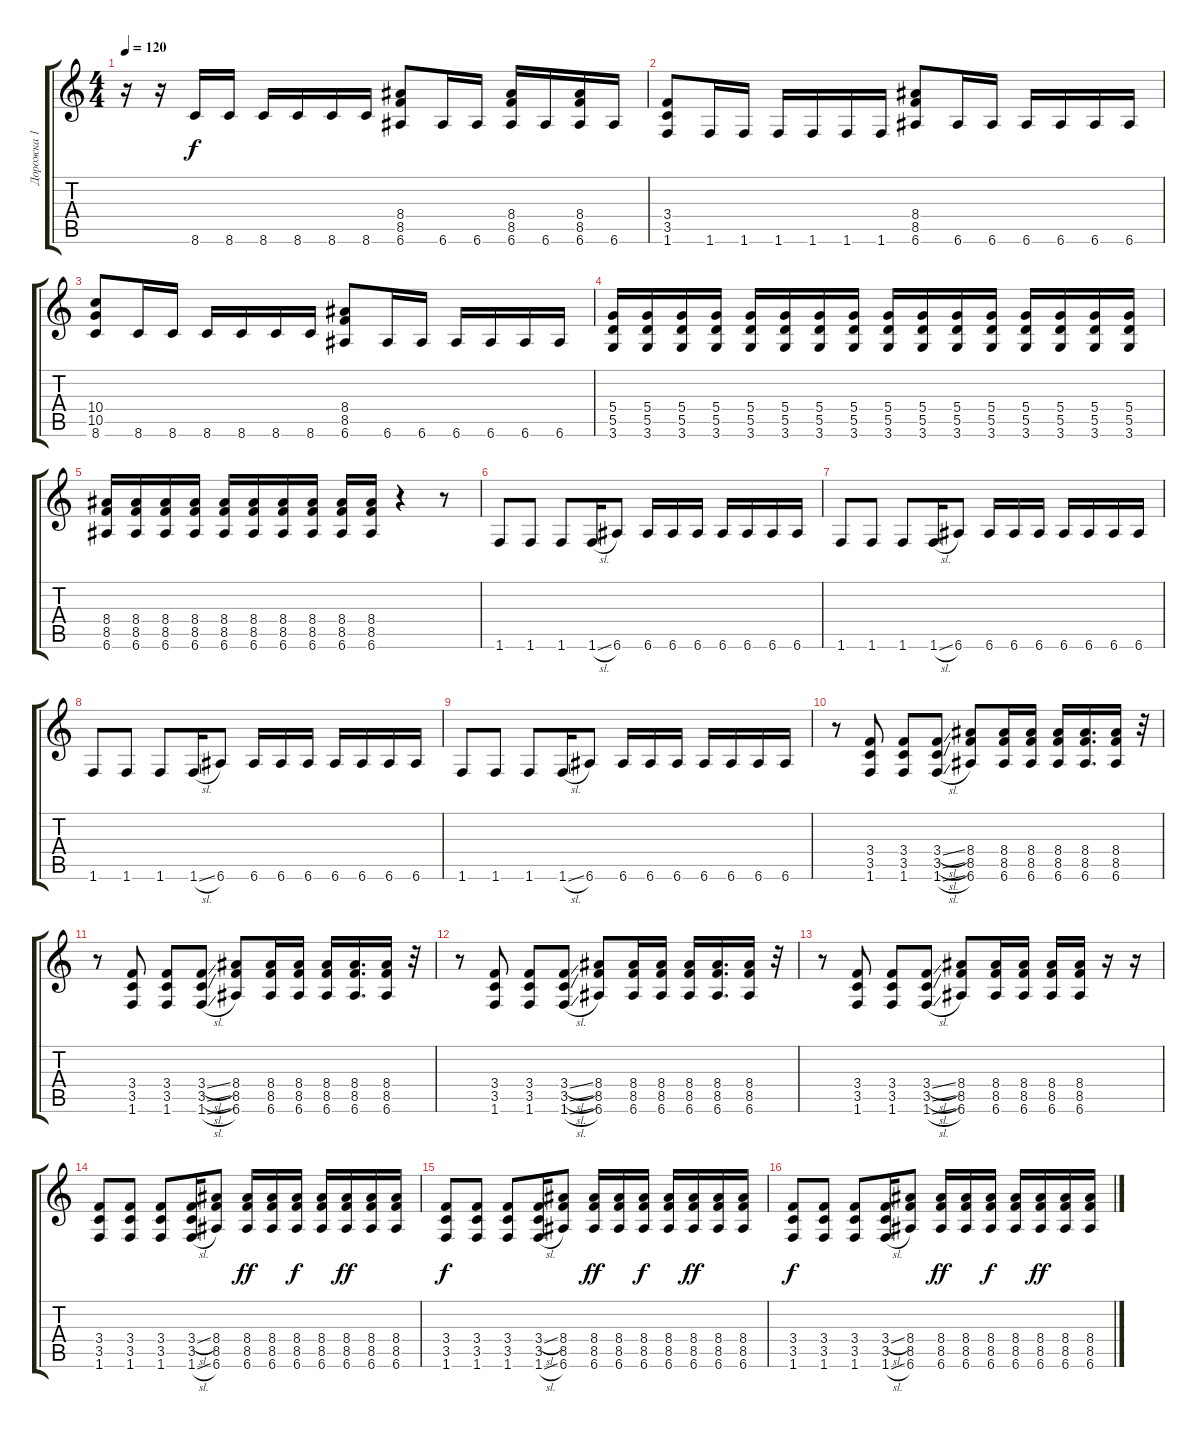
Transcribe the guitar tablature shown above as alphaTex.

\track ("Дорожка 1" "Дорожка 1") {instrument overdrivenguitar}
\staff {score tabs}
\tuning (E4 B3 G3 D3 A2 E2) {hide}
\ts (4 4)
\tempo 120
\clef g2
\ks c
r.16{dy f} r.16 8.6.16 8.6.16 8.6.16 8.6.16 8.6.16 8.6.16 (8.4 8.5 6.6).8 6.6.16 6.6.16 (8.4 8.5 6.6).16 6.6.16 (8.4 8.5 6.6).16 6.6.16 |
(3.4 3.5 1.6).8{instrument distortionguitar} 1.6.16 1.6.16 1.6.16 1.6.16 1.6.16 1.6.16 (8.4 8.5 6.6).8 6.6.16 6.6.16 6.6.16 6.6.16 6.6.16 6.6.16 |
(10.4 10.5 8.6).8{instrument distortionguitar} 8.6.16 8.6.16 8.6.16 8.6.16 8.6.16 8.6.16 (8.4 8.5 6.6).8 6.6.16 6.6.16 6.6.16 6.6.16 6.6.16 6.6.16 |
(5.4 5.5 3.6).16 (5.4 5.5 3.6).16 (5.4 5.5 3.6).16 (5.4 5.5 3.6).16 (5.4 5.5 3.6).16 (5.4 5.5 3.6).16 (5.4 5.5 3.6).16 (5.4 5.5 3.6).16 (5.4 5.5 3.6).16 (5.4 5.5 3.6).16 (5.4 5.5 3.6).16 (5.4 5.5 3.6).16 (5.4 5.5 3.6).16 (5.4 5.5 3.6).16 (5.4 5.5 3.6).16 (5.4 5.5 3.6).16 |
(8.4 8.5 6.6).16 (8.4 8.5 6.6).16 (8.4 8.5 6.6).16 (8.4 8.5 6.6).16 (8.4 8.5 6.6).16 (8.4 8.5 6.6).16 (8.4 8.5 6.6).16 (8.4 8.5 6.6).16 (8.4 8.5 6.6).16 (8.4 8.5 6.6).16 r.4 r.8 |
1.6.8{instrument acousticguitarsteel} 1.6.8 1.6.8 1.6{sl}.16 6.6.8 6.6.16 6.6.16 6.6.16 6.6.16 6.6.16 6.6.16 6.6.16 |
1.6.8{instrument acousticguitarsteel} 1.6.8 1.6.8 1.6{sl}.16 6.6.8 6.6.16 6.6.16 6.6.16 6.6.16 6.6.16 6.6.16 6.6.16 |
1.6.8{instrument acousticguitarsteel} 1.6.8 1.6.8 1.6{sl}.16 6.6.8 6.6.16 6.6.16 6.6.16 6.6.16 6.6.16 6.6.16 6.6.16 |
1.6.8{instrument acousticguitarsteel} 1.6.8 1.6.8 1.6{sl}.16 6.6.8 6.6.16 6.6.16 6.6.16 6.6.16 6.6.16 6.6.16 6.6.16 |
r.8 (3.4 3.5 1.6).8{instrument distortionguitar} (3.4 3.5 1.6).8 (3.4{sl} 3.5{sl} 1.6{sl}).8 (8.4 8.5 6.6).8 (8.4 8.5 6.6).16 (8.4 8.5 6.6).16 (8.4 8.5 6.6).16 (8.4 8.5 6.6).16{d} (8.4 8.5 6.6).16 r.32 |
r.8 (3.4 3.5 1.6).8{instrument distortionguitar} (3.4 3.5 1.6).8 (3.4{sl} 3.5{sl} 1.6{sl}).8 (8.4 8.5 6.6).8 (8.4 8.5 6.6).16 (8.4 8.5 6.6).16 (8.4 8.5 6.6).16 (8.4 8.5 6.6).16{d} (8.4 8.5 6.6).16 r.32 |
r.8 (3.4 3.5 1.6).8{instrument distortionguitar} (3.4 3.5 1.6).8 (3.4{sl} 3.5{sl} 1.6{sl}).8 (8.4 8.5 6.6).8 (8.4 8.5 6.6).16 (8.4 8.5 6.6).16 (8.4 8.5 6.6).16 (8.4 8.5 6.6).16{d} (8.4 8.5 6.6).16 r.32 |
r.8 (3.4 3.5 1.6).8{instrument distortionguitar} (3.4 3.5 1.6).8 (3.4{sl} 3.5{sl} 1.6{sl}).8 (8.4 8.5 6.6).8 (8.4 8.5 6.6).16 (8.4 8.5 6.6).16 (8.4 8.5 6.6).16 (8.4 8.5 6.6).16 r.16 r.16 |
(3.4 3.5 1.6).8{instrument distortionguitar} (3.4 3.5 1.6).8 (3.4 3.5 1.6).8 (3.4{sl} 3.5 1.6{sl}).16 (8.4 8.5 6.6).8 (8.4 8.5 6.6).16{dy ff} (8.4 8.5 6.6).16 (8.4 8.5 6.6).16{dy f} (8.4 8.5 6.6).16 (8.4 8.5 6.6).16{dy ff} (8.4 8.5 6.6).16 (8.4 8.5 6.6).16 |
(3.4 3.5 1.6).8{dy f instrument distortionguitar} (3.4 3.5 1.6).8 (3.4 3.5 1.6).8 (3.4{sl} 3.5 1.6{sl}).16 (8.4 8.5 6.6).8 (8.4 8.5 6.6).16{dy ff} (8.4 8.5 6.6).16 (8.4 8.5 6.6).16{dy f} (8.4 8.5 6.6).16 (8.4 8.5 6.6).16{dy ff} (8.4 8.5 6.6).16 (8.4 8.5 6.6).16 |
(3.4 3.5 1.6).8{dy f instrument distortionguitar} (3.4 3.5 1.6).8 (3.4 3.5 1.6).8 (3.4{sl} 3.5 1.6{sl}).16 (8.4 8.5 6.6).8 (8.4 8.5 6.6).16{dy ff} (8.4 8.5 6.6).16 (8.4 8.5 6.6).16{dy f} (8.4 8.5 6.6).16 (8.4 8.5 6.6).16{dy ff} (8.4 8.5 6.6).16 (8.4 8.5 6.6).16
